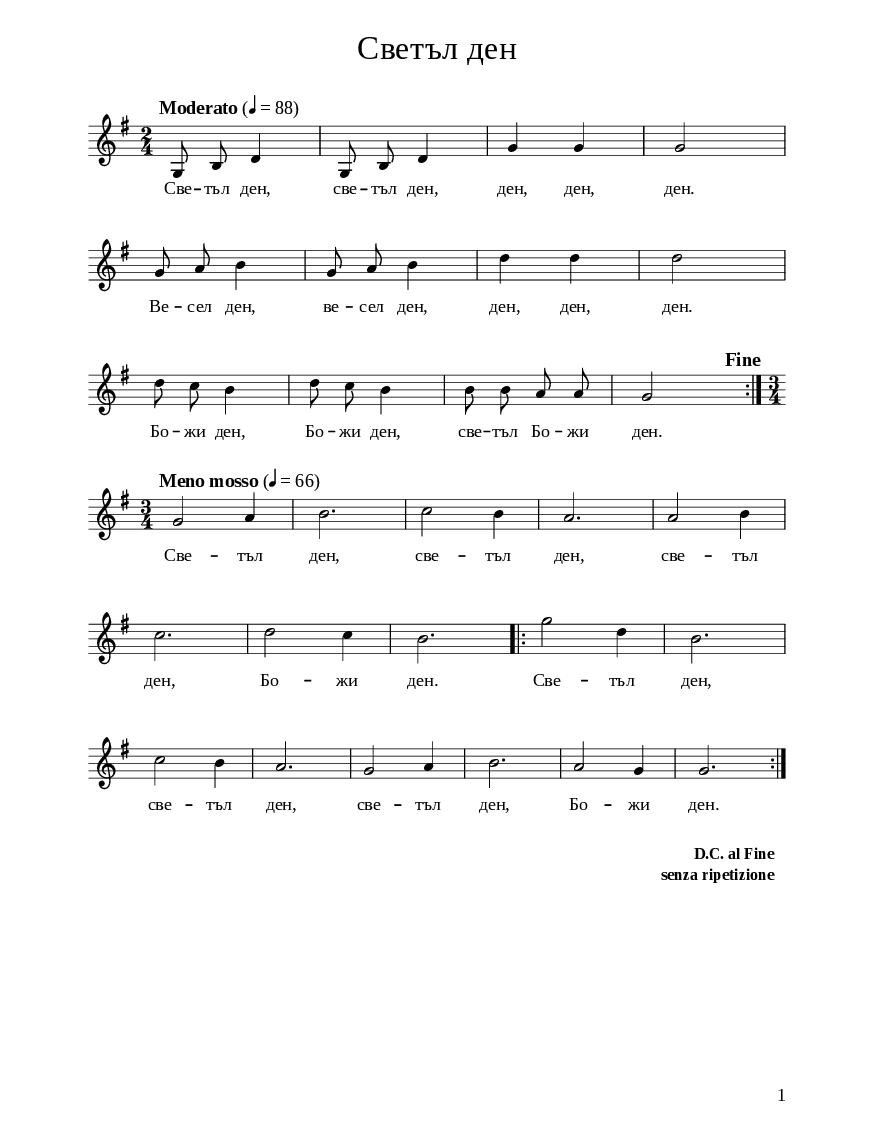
\version "2.24.2"

% include paper part and global functions
\include "include/globals.ily"

\bookpart {
  \label #'ref090
  \tocItem \markup "Светъл ден"
  \include "include/bookpart-paper.ily"
  \score {
    \include "include/score-layout.ily"

    \new Voice \absolute  {
      \clef treble
      \key g \major
      \time 2/4
      \tempoFunc "Moderato" 4 "88"
      \autoBeamOff

      g8 b d'4 | g8 b d'4 | g'4 g' | g'2 |   \break

      g'8 a'8 b'4 |  g'8 a'8 b'4 | d''4 d''4 | d''2 | \break

      d''8 c'' b'4 | d''8 c'' b'4 | b'8 b'8 a'8 a'8 | \tempo "                  Fine" g'2
      \bar ":|." \break

      \time 3/4


      \tempoFunc "Meno mosso" 4 "66"


      g'2 a'4 | b'2. | c''2 b'4 | a'2. | a'2 b'4 | \break

      c''2. | d''2 c''4 | b'2.    \bar ".|:"
      g''2 d''4 | b'2. \break

      c''2 b'4 | a'2. | g'2 a'4 | b'2. | a'2 g'4 | g'2.|
      \bar ":|." \break

    }

    \addlyrics {
      Све -- тъл ден, све  -- тъл ден,
      ден, ден, ден.
      Ве -- сел ден, ве -- сел ден,
      ден, ден, ден.
      Бо -- жи ден, Бо -- жи ден,
      све -- тъл Бо -- жи ден.
      Све -- тъл ден, све -- тъл ден,
      све -- тъл ден, Бо -- жи ден.
      Све -- тъл ден, све -- тъл ден,
      све -- тъл ден, Бо -- жи ден.

    }

    \header {
      title = \titleFunc "Светъл ден" "Svetăl den"
    }

    \midi{}

  } % score


  \markup \dc-two "D.C. al Fine" " senza ripetizione"
} % bookpart
